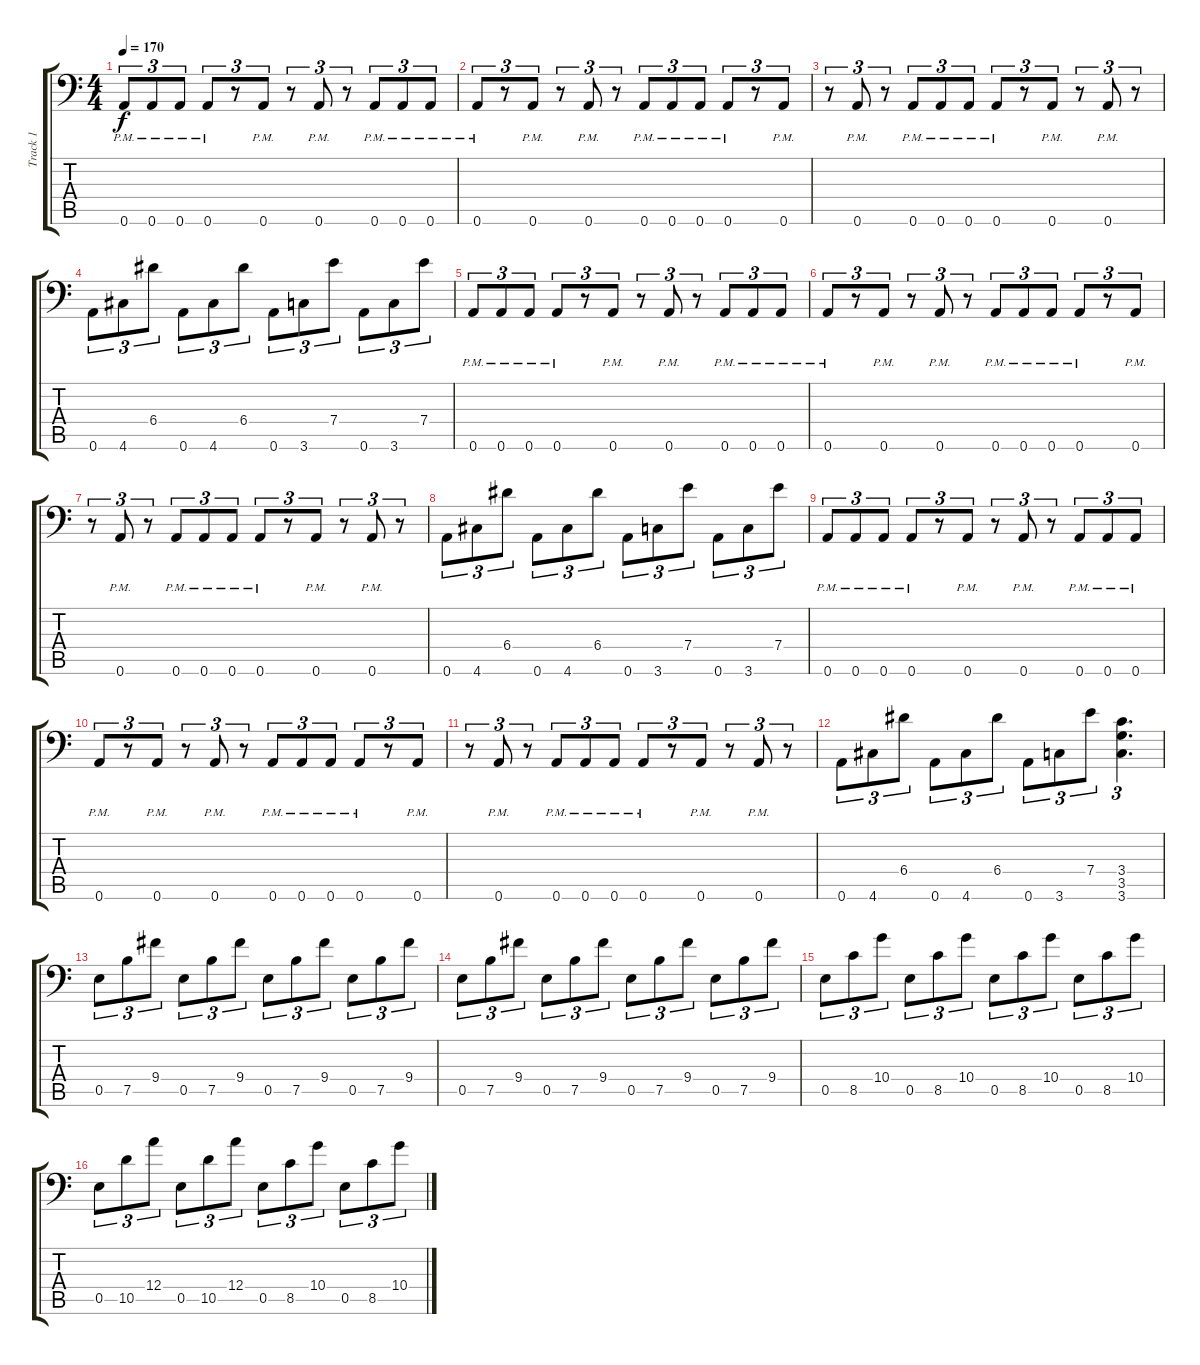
\track ("Track 1" "Track 1") {instrument distortionguitar}
\staff {score tabs}
\tuning (D4 A3 F3 A2 E2 A1) {hide}
\ts (4 4)
\tempo 170
\clef f4
\ks c
0.6{pm}.8{tu (3 2) dy f} 0.6{pm}.8{tu (3 2)} 0.6{pm}.8{tu (3 2)} 0.6{pm}.8{tu (3 2)} r.8{tu (3 2)} 0.6{pm}.8{tu (3 2)} r.8{tu (3 2)} 0.6{pm}.8{tu (3 2)} r.8{tu (3 2)} 0.6{pm}.8{tu (3 2)} 0.6{pm}.8{tu (3 2)} 0.6{pm}.8{tu (3 2)} |
0.6{pm}.8{tu (3 2)} r.8{tu (3 2)} 0.6{pm}.8{tu (3 2)} r.8{tu (3 2)} 0.6{pm}.8{tu (3 2)} r.8{tu (3 2)} 0.6{pm}.8{tu (3 2)} 0.6{pm}.8{tu (3 2)} 0.6{pm}.8{tu (3 2)} 0.6{pm}.8{tu (3 2)} r.8{tu (3 2)} 0.6{pm}.8{tu (3 2)} |
r.8{tu (3 2)} 0.6{pm}.8{tu (3 2)} r.8{tu (3 2)} 0.6{pm}.8{tu (3 2)} 0.6{pm}.8{tu (3 2)} 0.6{pm}.8{tu (3 2)} 0.6{pm}.8{tu (3 2)} r.8{tu (3 2)} 0.6{pm}.8{tu (3 2)} r.8{tu (3 2)} 0.6{pm}.8{tu (3 2)} r.8{tu (3 2)} |
0.6.8{tu (3 2)} 4.6.8{tu (3 2)} 6.4.8{tu (3 2)} 0.6.8{tu (3 2)} 4.6.8{tu (3 2)} 6.4.8{tu (3 2)} 0.6.8{tu (3 2)} 3.6.8{tu (3 2)} 7.4.8{tu (3 2)} 0.6.8{tu (3 2)} 3.6.8{tu (3 2)} 7.4.8{tu (3 2)} |
0.6{pm}.8{tu (3 2)} 0.6{pm}.8{tu (3 2)} 0.6{pm}.8{tu (3 2)} 0.6{pm}.8{tu (3 2)} r.8{tu (3 2)} 0.6{pm}.8{tu (3 2)} r.8{tu (3 2)} 0.6{pm}.8{tu (3 2)} r.8{tu (3 2)} 0.6{pm}.8{tu (3 2)} 0.6{pm}.8{tu (3 2)} 0.6{pm}.8{tu (3 2)} |
0.6{pm}.8{tu (3 2)} r.8{tu (3 2)} 0.6{pm}.8{tu (3 2)} r.8{tu (3 2)} 0.6{pm}.8{tu (3 2)} r.8{tu (3 2)} 0.6{pm}.8{tu (3 2)} 0.6{pm}.8{tu (3 2)} 0.6{pm}.8{tu (3 2)} 0.6{pm}.8{tu (3 2)} r.8{tu (3 2)} 0.6{pm}.8{tu (3 2)} |
r.8{tu (3 2)} 0.6{pm}.8{tu (3 2)} r.8{tu (3 2)} 0.6{pm}.8{tu (3 2)} 0.6{pm}.8{tu (3 2)} 0.6{pm}.8{tu (3 2)} 0.6{pm}.8{tu (3 2)} r.8{tu (3 2)} 0.6{pm}.8{tu (3 2)} r.8{tu (3 2)} 0.6{pm}.8{tu (3 2)} r.8{tu (3 2)} |
0.6.8{tu (3 2)} 4.6.8{tu (3 2)} 6.4.8{tu (3 2)} 0.6.8{tu (3 2)} 4.6.8{tu (3 2)} 6.4.8{tu (3 2)} 0.6.8{tu (3 2)} 3.6.8{tu (3 2)} 7.4.8{tu (3 2)} 0.6.8{tu (3 2)} 3.6.8{tu (3 2)} 7.4.8{tu (3 2)} |
0.6{pm}.8{tu (3 2)} 0.6{pm}.8{tu (3 2)} 0.6{pm}.8{tu (3 2)} 0.6{pm}.8{tu (3 2)} r.8{tu (3 2)} 0.6{pm}.8{tu (3 2)} r.8{tu (3 2)} 0.6{pm}.8{tu (3 2)} r.8{tu (3 2)} 0.6{pm}.8{tu (3 2)} 0.6{pm}.8{tu (3 2)} 0.6{pm}.8{tu (3 2)} |
0.6{pm}.8{tu (3 2)} r.8{tu (3 2)} 0.6{pm}.8{tu (3 2)} r.8{tu (3 2)} 0.6{pm}.8{tu (3 2)} r.8{tu (3 2)} 0.6{pm}.8{tu (3 2)} 0.6{pm}.8{tu (3 2)} 0.6{pm}.8{tu (3 2)} 0.6{pm}.8{tu (3 2)} r.8{tu (3 2)} 0.6{pm}.8{tu (3 2)} |
r.8{tu (3 2)} 0.6{pm}.8{tu (3 2)} r.8{tu (3 2)} 0.6{pm}.8{tu (3 2)} 0.6{pm}.8{tu (3 2)} 0.6{pm}.8{tu (3 2)} 0.6{pm}.8{tu (3 2)} r.8{tu (3 2)} 0.6{pm}.8{tu (3 2)} r.8{tu (3 2)} 0.6{pm}.8{tu (3 2)} r.8{tu (3 2)} |
0.6.8{tu (3 2)} 4.6.8{tu (3 2)} 6.4.8{tu (3 2)} 0.6.8{tu (3 2)} 4.6.8{tu (3 2)} 6.4.8{tu (3 2)} 0.6.8{tu (3 2)} 3.6.8{tu (3 2)} 7.4.8{tu (3 2)} (3.4 3.5 3.6).4{d tu (3 2)} |
0.5.8{tu (3 2)} 7.5.8{tu (3 2)} 9.4.8{tu (3 2)} 0.5.8{tu (3 2)} 7.5.8{tu (3 2)} 9.4.8{tu (3 2)} 0.5.8{tu (3 2)} 7.5.8{tu (3 2)} 9.4.8{tu (3 2)} 0.5.8{tu (3 2)} 7.5.8{tu (3 2)} 9.4.8{tu (3 2)} |
0.5.8{tu (3 2)} 7.5.8{tu (3 2)} 9.4.8{tu (3 2)} 0.5.8{tu (3 2)} 7.5.8{tu (3 2)} 9.4.8{tu (3 2)} 0.5.8{tu (3 2)} 7.5.8{tu (3 2)} 9.4.8{tu (3 2)} 0.5.8{tu (3 2)} 7.5.8{tu (3 2)} 9.4.8{tu (3 2)} |
0.5.8{tu (3 2)} 8.5.8{tu (3 2)} 10.4.8{tu (3 2)} 0.5.8{tu (3 2)} 8.5.8{tu (3 2)} 10.4.8{tu (3 2)} 0.5.8{tu (3 2)} 8.5.8{tu (3 2)} 10.4.8{tu (3 2)} 0.5.8{tu (3 2)} 8.5.8{tu (3 2)} 10.4.8{tu (3 2)} |
0.5.8{tu (3 2)} 10.5.8{tu (3 2)} 12.4.8{tu (3 2)} 0.5.8{tu (3 2)} 10.5.8{tu (3 2)} 12.4.8{tu (3 2)} 0.5.8{tu (3 2)} 8.5.8{tu (3 2)} 10.4.8{tu (3 2)} 0.5.8{tu (3 2)} 8.5.8{tu (3 2)} 10.4.8{tu (3 2)}
